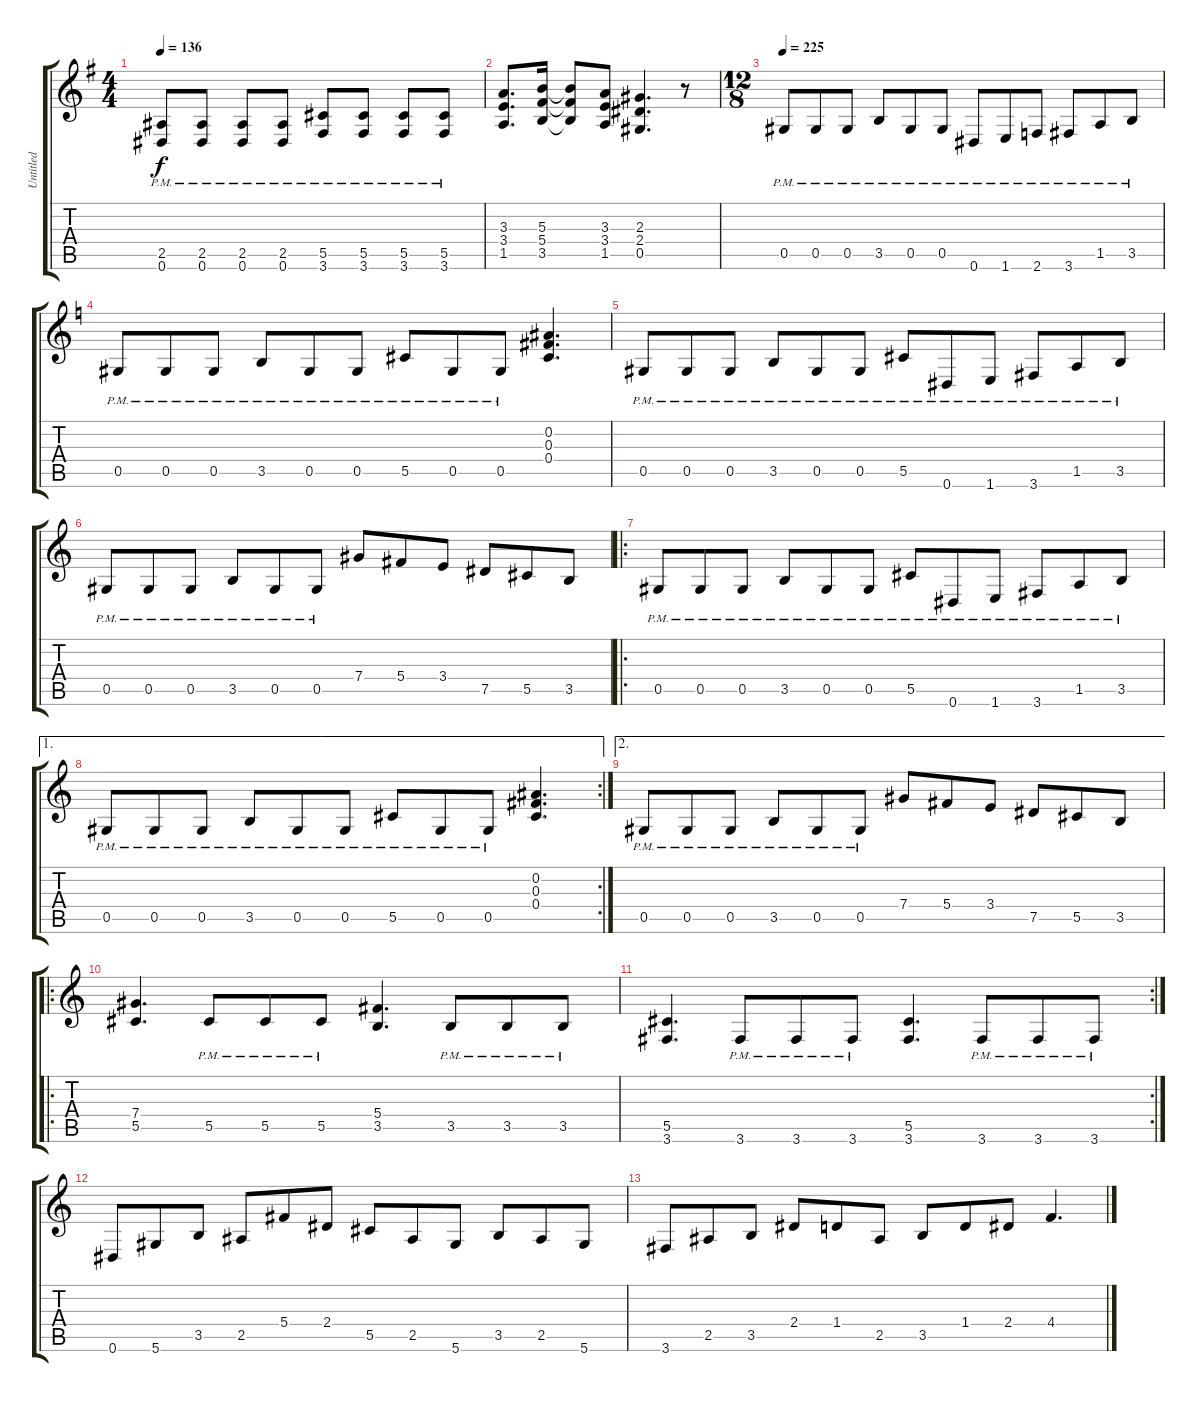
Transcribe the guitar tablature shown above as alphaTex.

\track ("Untitled" "Untitled") {instrument distortionguitar}
\staff {score tabs}
\tuning (Eb4 Bb3 Gb3 Db3 Ab2 Eb2) {hide}
\ts (4 4)
\tempo 136
\clef g2
\ks g
(2.5{pm} 0.6{pm}).8{dy f} (2.5{pm} 0.6{pm}).8 (2.5{pm} 0.6{pm}).8 (2.5{pm} 0.6{pm}).8 (5.5{pm} 3.6{pm}).8 (5.5{pm} 3.6{pm}).8 (5.5{pm} 3.6{pm}).8 (5.5{pm} 3.6{pm}).8 |
(3.3 3.4 1.5).8{d} (5.3 5.4 3.5).16 (5.3{t} 5.4{t} 3.5{t}).8 (3.3 3.4 1.5).8 (2.3 2.4 0.5).4{d} r.8 |
\ts (12 8)
\tempo 225
0.5{pm}.8 0.5{pm}.8 0.5{pm}.8 3.5{pm}.8 0.5{pm}.8 0.5{pm}.8 0.6{pm}.8 1.6{pm}.8 2.6{pm}.8 3.6{pm}.8 1.5{pm}.8 3.5{pm}.8 |
\ks c
0.5{pm}.8 0.5{pm}.8 0.5{pm}.8 3.5{pm}.8 0.5{pm}.8 0.5{pm}.8 5.5{pm}.8 0.5{pm}.8 0.5{pm}.8 (0.2 0.3 0.4).4{d} |
0.5{pm}.8 0.5{pm}.8 0.5{pm}.8 3.5{pm}.8 0.5{pm}.8 0.5{pm}.8 5.5{pm}.8 0.6{pm}.8 1.6{pm}.8 3.6{pm}.8 1.5{pm}.8 3.5{pm}.8 |
0.5{pm}.8 0.5{pm}.8 0.5{pm}.8 3.5{pm}.8 0.5{pm}.8 0.5{pm}.8 7.4.8 5.4.8 3.4.8 7.5.8 5.5.8 3.5.8 |
\ro
0.5{pm}.8 0.5{pm}.8 0.5{pm}.8 3.5{pm}.8 0.5{pm}.8 0.5{pm}.8 5.5{pm}.8 0.6{pm}.8 1.6{pm}.8 3.6{pm}.8 1.5{pm}.8 3.5{pm}.8 |
\ae 1
\rc 2
0.5{pm}.8 0.5{pm}.8 0.5{pm}.8 3.5{pm}.8 0.5{pm}.8 0.5{pm}.8 5.5{pm}.8 0.5{pm}.8 0.5{pm}.8 (0.2 0.3 0.4).4{d} |
\ae 2
0.5{pm}.8 0.5{pm}.8 0.5{pm}.8 3.5{pm}.8 0.5{pm}.8 0.5{pm}.8 7.4.8 5.4.8 3.4.8 7.5.8 5.5.8 3.5.8 |
\ro
(7.4 5.5).4{d} 5.5{pm}.8 5.5{pm}.8 5.5{pm}.8 (5.4 3.5).4{d} 3.5{pm}.8 3.5{pm}.8 3.5{pm}.8 |
\rc 2
(5.5 3.6).4{d} 3.6{pm}.8 3.6{pm}.8 3.6{pm}.8 (5.5 3.6).4{d} 3.6{pm}.8 3.6{pm}.8 3.6{pm}.8 |
0.6.8 5.6.8 3.5.8 2.5.8 5.4.8 2.4.8 5.5.8 2.5.8 5.6.8 3.5.8 2.5.8 5.6.8 |
3.6.8 2.5.8 3.5.8 2.4.8 1.4.8 2.5.8 3.5.8 1.4.8 2.4.8 4.4.4{d}
